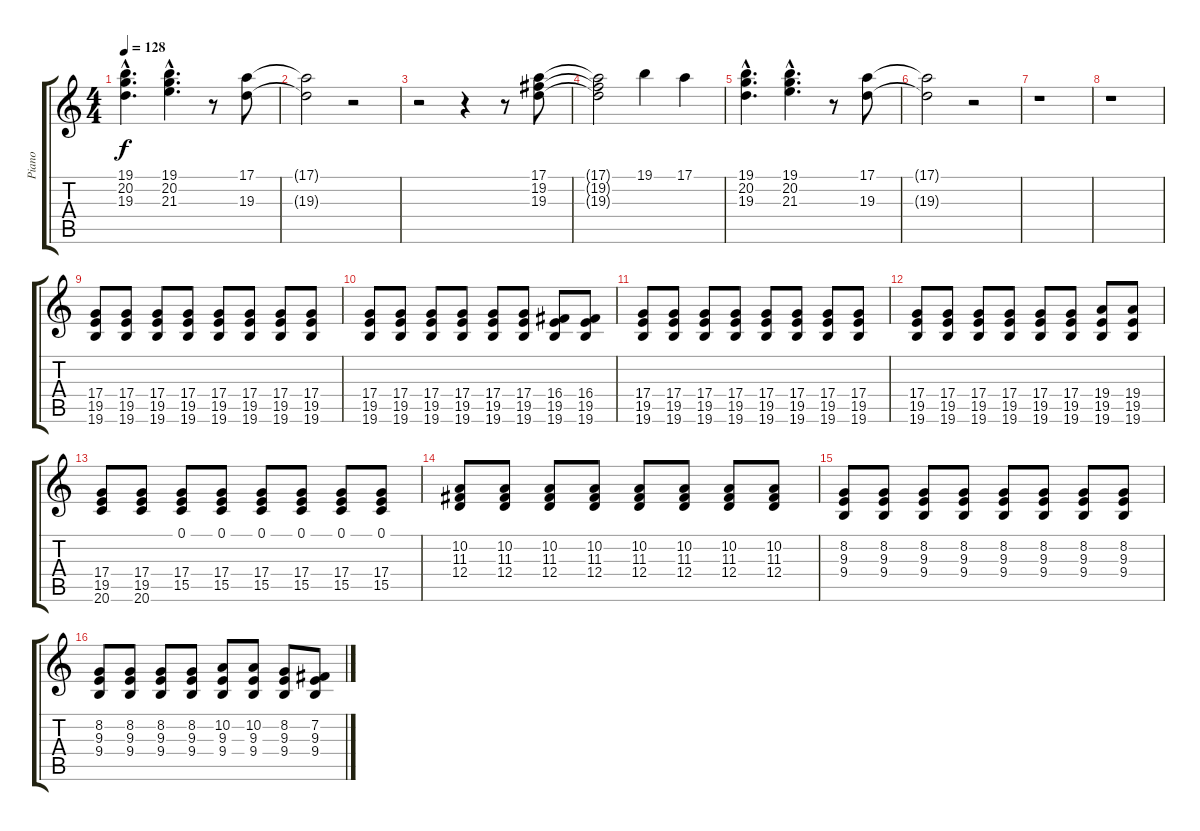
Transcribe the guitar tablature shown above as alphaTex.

\track ("Piano" "Piano") {instrument electricgrandpiano}
\staff {score tabs}
\tuning (E4 B3 G3 D3 A2 E2) {hide}
\ts (4 4)
\tempo 128
\clef g2
\ks c
(19.1{hac} 20.2{hac} 19.3{hac}).4{d dy f} (19.1{hac} 20.2{hac} 21.3{hac}).4{d} r.8 (17.1 19.3).8 |
(17.1{t} 19.3{t}).2 r.2 |
r.2 r.4 r.8 (17.1 19.2 19.3).8 |
(17.1{t} 19.2{t} 19.3{t}).2 19.1.4 17.1.4 |
(19.1{hac} 20.2{hac} 19.3{hac}).4{d} (19.1{hac} 20.2{hac} 21.3{hac}).4{d} r.8 (17.1 19.3).8 |
(17.1{t} 19.3{t}).2 r.2 |
r.1 |
r.1 |
(17.4 19.5 19.6).8 (17.4 19.5 19.6).8 (17.4 19.5 19.6).8 (17.4 19.5 19.6).8 (17.4 19.5 19.6).8 (17.4 19.5 19.6).8 (17.4 19.5 19.6).8 (17.4 19.5 19.6).8 |
(17.4 19.5 19.6).8 (17.4 19.5 19.6).8 (17.4 19.5 19.6).8 (17.4 19.5 19.6).8 (17.4 19.5 19.6).8 (17.4 19.5 19.6).8 (16.4 19.5 19.6).8 (16.4 19.5 19.6).8 |
(17.4 19.5 19.6).8 (17.4 19.5 19.6).8 (17.4 19.5 19.6).8 (17.4 19.5 19.6).8 (17.4 19.5 19.6).8 (17.4 19.5 19.6).8 (17.4 19.5 19.6).8 (17.4 19.5 19.6).8 |
(17.4 19.5 19.6).8 (17.4 19.5 19.6).8 (17.4 19.5 19.6).8 (17.4 19.5 19.6).8 (17.4 19.5 19.6).8 (17.4 19.5 19.6).8 (19.4 19.5 19.6).8 (19.4 19.5 19.6).8 |
(17.4 19.5 20.6).8 (17.4 19.5 20.6).8 (0.1 17.4 15.5).8 (0.1 17.4 15.5).8 (0.1 17.4 15.5).8 (0.1 17.4 15.5).8 (0.1 17.4 15.5).8 (0.1 17.4 15.5).8 |
(10.2 11.3 12.4).8 (10.2 11.3 12.4).8 (10.2 11.3 12.4).8 (10.2 11.3 12.4).8 (10.2 11.3 12.4).8 (10.2 11.3 12.4).8 (10.2 11.3 12.4).8 (10.2 11.3 12.4).8 |
(8.2 9.3 9.4).8 (8.2 9.3 9.4).8 (8.2 9.3 9.4).8 (8.2 9.3 9.4).8 (8.2 9.3 9.4).8 (8.2 9.3 9.4).8 (8.2 9.3 9.4).8 (8.2 9.3 9.4).8 |
(8.2 9.3 9.4).8 (8.2 9.3 9.4).8 (8.2 9.3 9.4).8 (8.2 9.3 9.4).8 (10.2 9.3 9.4).8 (10.2 9.3 9.4).8 (8.2 9.3 9.4).8 (7.2 9.3 9.4).8
